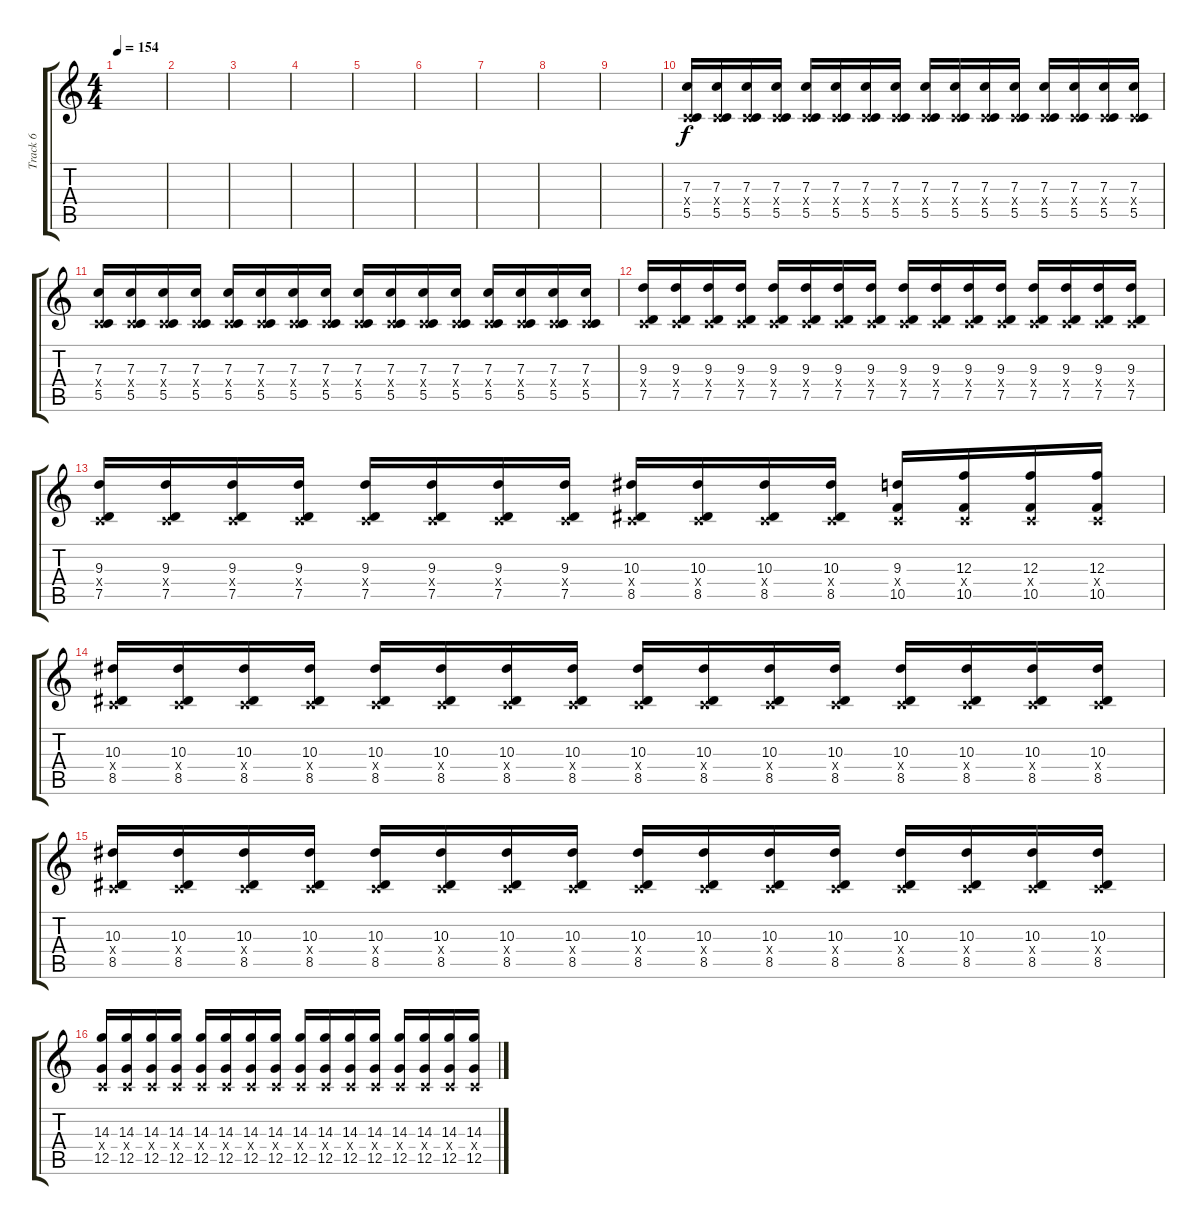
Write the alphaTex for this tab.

\track ("Track 6" "Track 6") {instrument distortionguitar bank 255}
\staff {score tabs}
\tuning (D4 A3 F3 C3 G2 C2) {hide}
\ts (4 4)
\tempo 154
\clef g2
\ks c
|
|
|
|
|
|
|
|
|
(7.3 0.4{x} 5.5).16 (7.3 0.4{x} 5.5).16 (7.3 0.4{x} 5.5).16 (7.3 0.4{x} 5.5).16 (7.3 0.4{x} 5.5).16 (7.3 0.4{x} 5.5).16 (7.3 0.4{x} 5.5).16 (7.3 0.4{x} 5.5).16 (7.3 0.4{x} 5.5).16 (7.3 0.4{x} 5.5).16 (7.3 0.4{x} 5.5).16 (7.3 0.4{x} 5.5).16 (7.3 0.4{x} 5.5).16 (7.3 0.4{x} 5.5).16 (7.3 0.4{x} 5.5).16 (7.3 0.4{x} 5.5).16 |
(7.3 0.4{x} 5.5).16 (7.3 0.4{x} 5.5).16 (7.3 0.4{x} 5.5).16 (7.3 0.4{x} 5.5).16 (7.3 0.4{x} 5.5).16 (7.3 0.4{x} 5.5).16 (7.3 0.4{x} 5.5).16 (7.3 0.4{x} 5.5).16 (7.3 0.4{x} 5.5).16 (7.3 0.4{x} 5.5).16 (7.3 0.4{x} 5.5).16 (7.3 0.4{x} 5.5).16 (7.3 0.4{x} 5.5).16 (7.3 0.4{x} 5.5).16 (7.3 0.4{x} 5.5).16 (7.3 0.4{x} 5.5).16 |
(9.3 0.4{x} 7.5).16 (9.3 0.4{x} 7.5).16 (9.3 0.4{x} 7.5).16 (9.3 0.4{x} 7.5).16 (9.3 0.4{x} 7.5).16 (9.3 0.4{x} 7.5).16 (9.3 0.4{x} 7.5).16 (9.3 0.4{x} 7.5).16 (9.3 0.4{x} 7.5).16 (9.3 0.4{x} 7.5).16 (9.3 0.4{x} 7.5).16 (9.3 0.4{x} 7.5).16 (9.3 0.4{x} 7.5).16 (9.3 0.4{x} 7.5).16 (9.3 0.4{x} 7.5).16 (9.3 0.4{x} 7.5).16 |
(9.3 0.4{x} 7.5).16 (9.3 0.4{x} 7.5).16 (9.3 0.4{x} 7.5).16 (9.3 0.4{x} 7.5).16 (9.3 0.4{x} 7.5).16 (9.3 0.4{x} 7.5).16 (9.3 0.4{x} 7.5).16 (9.3 0.4{x} 7.5).16 (10.3 0.4{x} 8.5).16 (10.3 0.4{x} 8.5).16 (10.3 0.4{x} 8.5).16 (10.3 0.4{x} 8.5).16 (9.3 0.4{x} 10.5).16 (12.3 0.4{x} 10.5).16 (12.3 0.4{x} 10.5).16 (12.3 0.4{x} 10.5).16 |
(10.3 0.4{x} 8.5).16 (10.3 0.4{x} 8.5).16 (10.3 0.4{x} 8.5).16 (10.3 0.4{x} 8.5).16 (10.3 0.4{x} 8.5).16 (10.3 0.4{x} 8.5).16 (10.3 0.4{x} 8.5).16 (10.3 0.4{x} 8.5).16 (10.3 0.4{x} 8.5).16 (10.3 0.4{x} 8.5).16 (10.3 0.4{x} 8.5).16 (10.3 0.4{x} 8.5).16 (10.3 0.4{x} 8.5).16 (10.3 0.4{x} 8.5).16 (10.3 0.4{x} 8.5).16 (10.3 0.4{x} 8.5).16 |
(10.3 0.4{x} 8.5).16 (10.3 0.4{x} 8.5).16 (10.3 0.4{x} 8.5).16 (10.3 0.4{x} 8.5).16 (10.3 0.4{x} 8.5).16 (10.3 0.4{x} 8.5).16 (10.3 0.4{x} 8.5).16 (10.3 0.4{x} 8.5).16 (10.3 0.4{x} 8.5).16 (10.3 0.4{x} 8.5).16 (10.3 0.4{x} 8.5).16 (10.3 0.4{x} 8.5).16 (10.3 0.4{x} 8.5).16 (10.3 0.4{x} 8.5).16 (10.3 0.4{x} 8.5).16 (10.3 0.4{x} 8.5).16 |
(14.3 0.4{x} 12.5).16 (14.3 0.4{x} 12.5).16 (14.3 0.4{x} 12.5).16 (14.3 0.4{x} 12.5).16 (14.3 0.4{x} 12.5).16 (14.3 0.4{x} 12.5).16 (14.3 0.4{x} 12.5).16 (14.3 0.4{x} 12.5).16 (14.3 0.4{x} 12.5).16 (14.3 0.4{x} 12.5).16 (14.3 0.4{x} 12.5).16 (14.3 0.4{x} 12.5).16 (14.3 0.4{x} 12.5).16 (14.3 0.4{x} 12.5).16 (14.3 0.4{x} 12.5).16 (14.3 0.4{x} 12.5).16
